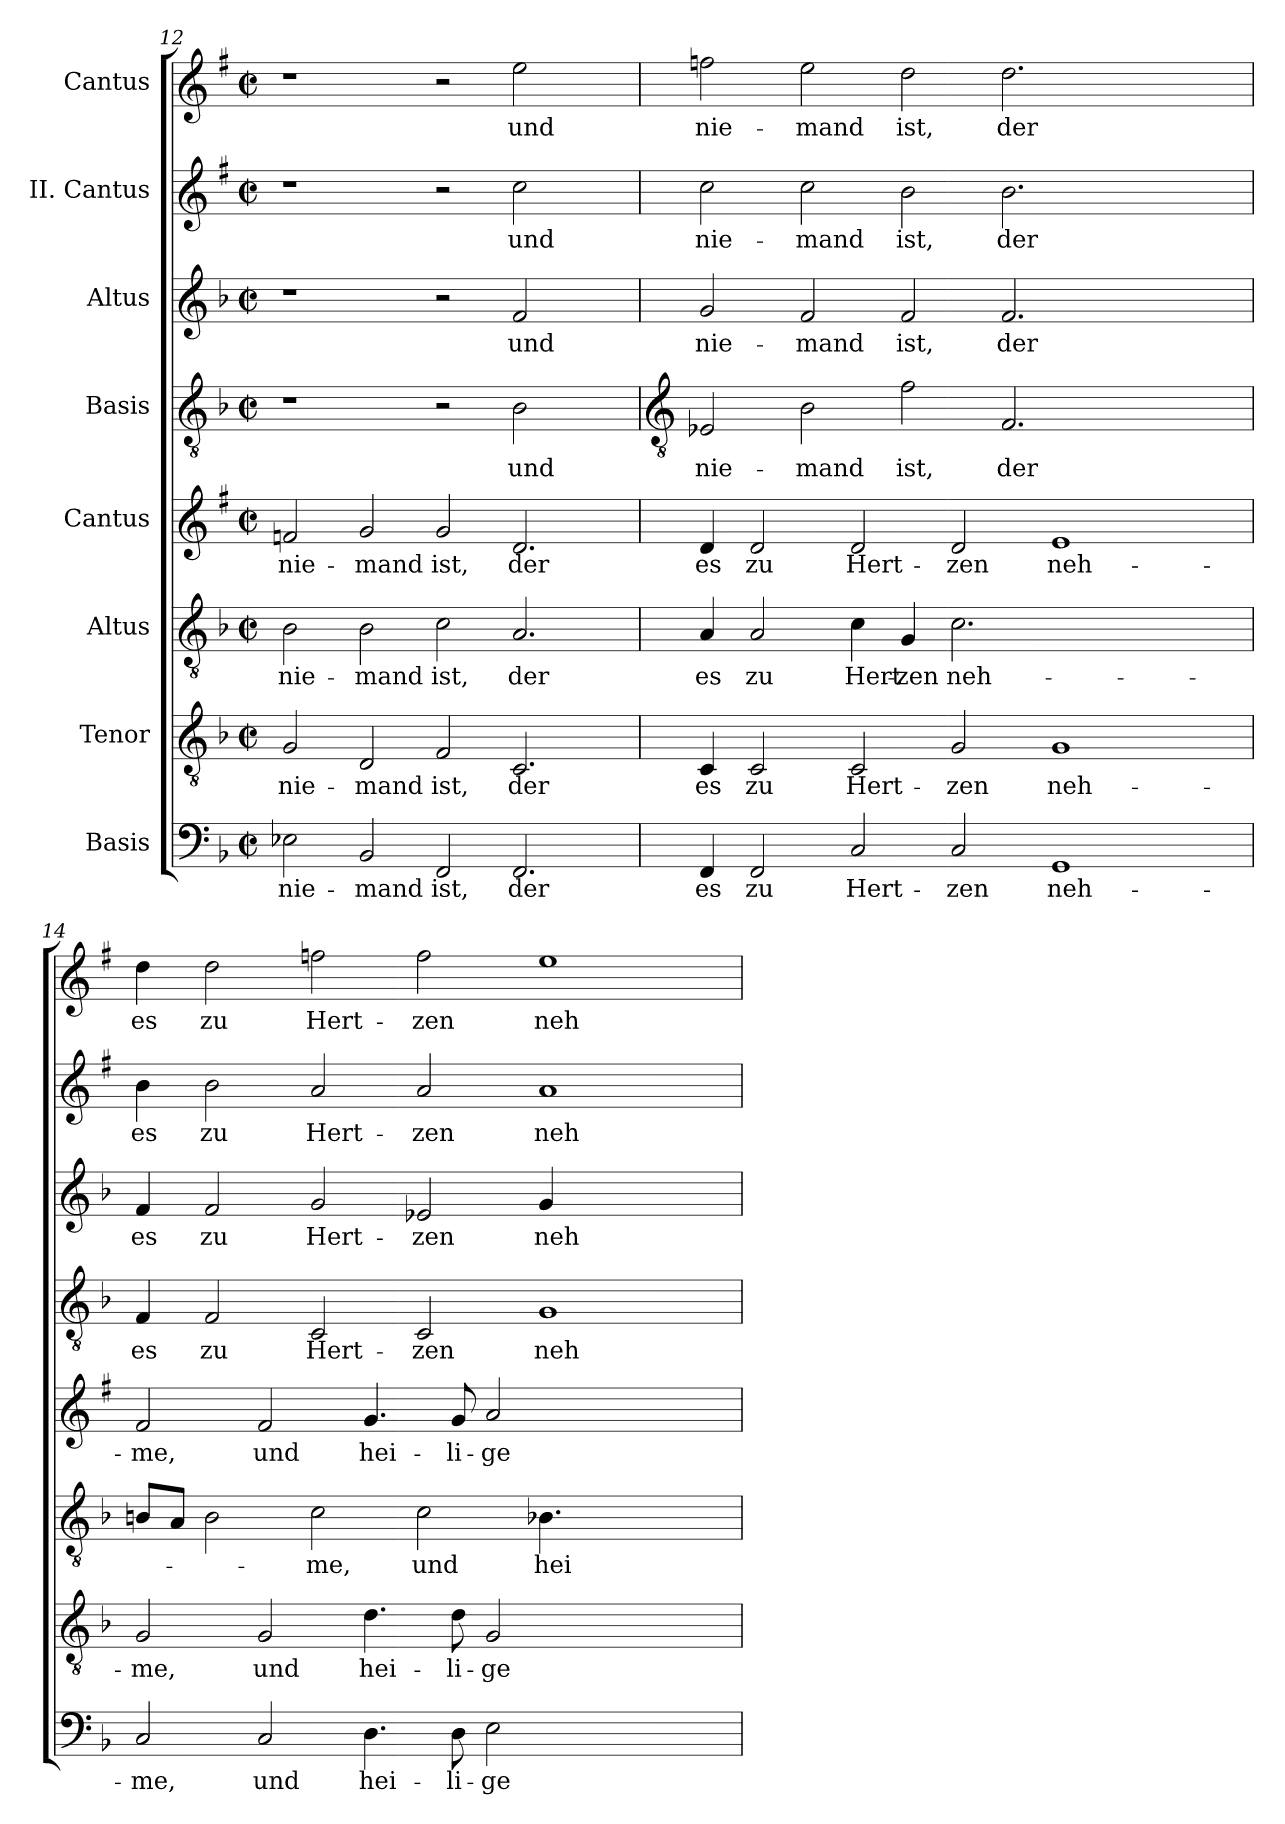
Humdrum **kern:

**kern	**text	**kern	**text	**kern	**text	**kern	**text	**kern	**text	**kern	**text	**kern	**text	**kern	**text
*part8	*part8	*part7	*part7	*part6	*part6	*part5	*part5	*part4	*part4	*part3	*part3	*part2	*part2	*part1	*part1
*staff8	*staff8	*staff7	*staff7	*staff6	*staff6	*staff5	*staff5	*staff4	*staff4	*staff3	*staff3	*staff2	*staff2	*staff1	*staff1
*I"Basis	*	*I"Tenor	*	*I"Altus	*	*I"Cantus	*	*I"Basis	*	*I"Altus	*	*I"II. Cantus	*	*I"Cantus	*
!!LO:LB:g=z
*clefF4	*	*clefGv2	*	*clefGv2	*	*clefG2	*	*clefGv2	*	*clefG2	*	*clefG2	*	*clefG2	*
*	*	*	*	*	*	*ITrd1c2	*	*	*	*	*	*ITrd1c2	*	*ITrd1c2	*
*k[b-]	*	*k[b-]	*	*k[b-]	*	*k[b-]	*	*k[b-]	*	*k[b-]	*	*k[b-]	*	*k[b-]	*
*F:	*	*F:	*	*F:	*	*F:	*	*F:	*	*F:	*	*F:	*	*F:	*
*M4/2	*	*M4/2	*	*M4/2	*	*M4/2	*	*M4/2	*	*M4/2	*	*M4/2	*	*M4/2	*
*met(c|)	*	*met(c|)	*	*met(c|)	*	*met(c|)	*	*met(c|)	*	*met(c|)	*	*met(c|)	*	*met(c|)	*
=12	=12	=12	=12	=12	=12	=12	=12	=12	=12	=12	=12	=12	=12	=12	=12
!	!LO:LY:b	!	!LO:LY:b	!	!LO:LY:b	!	!LO:LY:b	!	!	!	!	!	!	!	!
2E-X	nie-	2G	nie-	2B-	nie-	2e-X	nie-	1r	.	1r	.	1r	.	1r	.
!	!LO:LY:b	!	!LO:LY:b	!	!LO:LY:b	!	!LO:LY:b	!	!	!	!	!	!	!	!
2BB-	-mand	2D	-mand	2B-	-mand	2f	-mand	.	.	.	.	.	.	.	.
!	!LO:LY:b	!	!LO:LY:b	!	!LO:LY:b	!	!LO:LY:b	!	!	!	!	!	!	!	!
2FF	ist,	2F	ist,	2c	ist,	2f	ist,	2r	.	2r	.	2r	.	2r	.
!	!LO:LY:b	!	!LO:LY:b	!	!LO:LY:b	!	!LO:LY:b	!	!LO:LY:b	!	!LO:LY:b	!	!LO:LY:b	!	!LO:LY:b
2.FF	der	2.C	der	2.A	der	2.c	der	2B-	und	2f	und	2b-	und	2dd	und
.	.	.	.	.	.	.	.	4ryy	.	4ryy	.	4ryy	.	4ryy	.
!!LO:LB:g=z
=13	=13	=13	=13	=13	=13	=13	=13	=13	=13	=13	=13	=13	=13	=13	=13
*	*	*	*	*	*	*	*	*clefGv2	*	*	*	*	*	*	*
!	!LO:LY:b	!	!LO:LY:b	!	!LO:LY:b	!	!LO:LY:b	!	!LO:LY:b	!	!LO:LY:b	!	!LO:LY:b	!	!LO:LY:b
*	*	*	*	*	*	*	*	*	*	*	*	*	*	*^	*
4FF	es	4C	es	4A	es	4c	es	2E-X	nie-	2g	nie-	2b-	nie-	2ee-X	1ryy	nie-
!	!LO:LY:b	!	!LO:LY:b	!	!LO:LY:b	!	!LO:LY:b	!	!	!	!	!	!	!	!	!
2FF	zu	2C	zu	2A	zu	2c	zu	.	.	.	.	.	.	.	.	.
!	!	!	!	!	!	!	!	!	!LO:LY:b	!	!LO:LY:b	!	!LO:LY:b	!	!	!LO:LY:b
.	.	.	.	.	.	.	.	2B-	-mand	2f	-mand	2b-	-mand	2dd	.	-mand
!	!LO:LY:b	!	!LO:LY:b	!	!LO:LY:b	!	!LO:LY:b	!	!	!	!	!	!	!	!	!
2C	Hert-	2C	Hert-	4c	Hert-	2c	Hert-	.	.	.	.	.	.	.	.	.
!	!	!	!	!	!LO:LY:b	!	!	!	!LO:LY:b	!	!LO:LY:b	!	!LO:LY:b	!	!	!LO:LY:b
.	.	.	.	4G	-zen	.	.	2f	ist,	2f	ist,	2a	ist,	2cc	2ryy	ist,
!	!LO:LY:b	!	!LO:LY:b	!	!LO:LY:b	!	!LO:LY:b	!	!	!	!	!	!	!	!	!
2C	-zen	2G	-zen	2.c	neh-	2c	-zen	.	.	.	.	.	.	.	.	.
!	!	!	!	!	!	!	!	!	!LO:LY:b	!	!LO:LY:b	!	!LO:LY:b	!	!	!LO:LY:b
.	.	.	.	.	.	.	.	2.F	der	2.f	der	2.a	der	2.cc	4ryy	der
!	!LO:LY:b	!	!LO:LY:b	!	!	!	!LO:LY:b	!	!	!	!	!	!	!	!	!
1GG	neh-	1G	neh-	.	.	1d	neh-	.	.	.	.	.	.	.	4ryy	.
.	.	.	.	2.ryy	.	.	.	.	.	.	.	.	.	.	2ryy	.
.	.	.	.	.	.	.	.	2ryy	.	2ryy	.	2ryy	.	2ryy	.	.
.	.	.	.	.	.	.	.	.	.	.	.	.	.	.	4ryy	.
=14	=14	=14	=14	=14	=14	=14	=14	=14	=14	=14	=14	=14	=14	=14	=14	=14
!	!LO:LY:b	!	!LO:LY:b	!	!	!	!LO:LY:b	!	!LO:LY:b	!	!LO:LY:b	!	!LO:LY:b	!	!	!LO:LY:b
2C	-me,	2G	-me,	8BnL	.	2e	-me,	4F	es	4f	es	4a	es	4cc	1ryy	es
.	.	.	.	8AJ	.	.	.	.	.	.	.	.	.	.	.	.
!	!	!	!	!	!	!	!	!	!LO:LY:b	!	!LO:LY:b	!	!LO:LY:b	!	!	!LO:LY:b
.	.	.	.	2B	.	.	.	2F	zu	2f	zu	2a	zu	2cc	.	zu
!	!LO:LY:b	!	!LO:LY:b	!	!	!	!LO:LY:b	!	!	!	!	!	!	!	!	!
2C	und	2G	und	.	.	2e	und	.	.	.	.	.	.	.	.	.
!	!	!	!	!	!LO:LY:b	!	!	!	!LO:LY:b	!	!LO:LY:b	!	!LO:LY:b	!	!	!LO:LY:b
.	.	.	.	2c	-me,	.	.	2C	Hert-	2g	Hert-	2g	Hert-	2ee-X	.	Hert-
!	!LO:LY:b	!	!LO:LY:b	!	!	!	!LO:LY:b	!	!	!	!	!	!	!	!	!
4.D	hei-	4.d	hei-	.	.	4.f	hei-	.	.	.	.	.	.	.	1..ryy	.
!	!	!	!	!	!LO:LY:b	!	!	!	!LO:LY:b	!	!LO:LY:b	!	!LO:LY:b	!	!	!LO:LY:b
.	.	.	.	2c	und	.	.	2C	-zen	2e-X	-zen	2g	-zen	2ee-	.	-zen
!	!LO:LY:b	!	!LO:LY:b	!	!	!	!LO:LY:b	!	!	!	!	!	!	!	!	!
8D	-li-	8d	-li-	.	.	8f	-li-	.	.	.	.	.	.	.	.	.
!	!LO:LY:b	!	!LO:LY:b	!	!	!	!LO:LY:b	!	!	!	!	!	!	!	!	!
2E	-ge	2G	-ge	.	.	2g	-ge	.	.	.	.	.	.	.	.	.
!	!	!	!	!	!LO:LY:b	!	!	!	!LO:LY:b	!	!LO:LY:b	!	!LO:LY:b	!	!	!LO:LY:b
.	.	.	.	4.B-X	hei-	.	.	1G	neh-	4g	neh	1g	neh-	1dd	.	neh-
2.ryy	.	2.ryy	.	.	.	2.ryy	.	.	.	2.ryy	.	.	.	.	.	.
.	.	.	.	2ryy	.	.	.	.	.	.	.	.	.	.	.	.
.	.	.	.	8ryy	.	.	.	.	.	.	.	.	.	.	.	.
*	*	*	*	*	*	*	*	*	*	*	*	*	*	*v	*v	*
=	=	=	=	=	=	=	=	=	=	=	=	=	=	=	=
*-	*-	*-	*-	*-	*-	*-	*-	*-	*-	*-	*-	*-	*-	*-	*-
